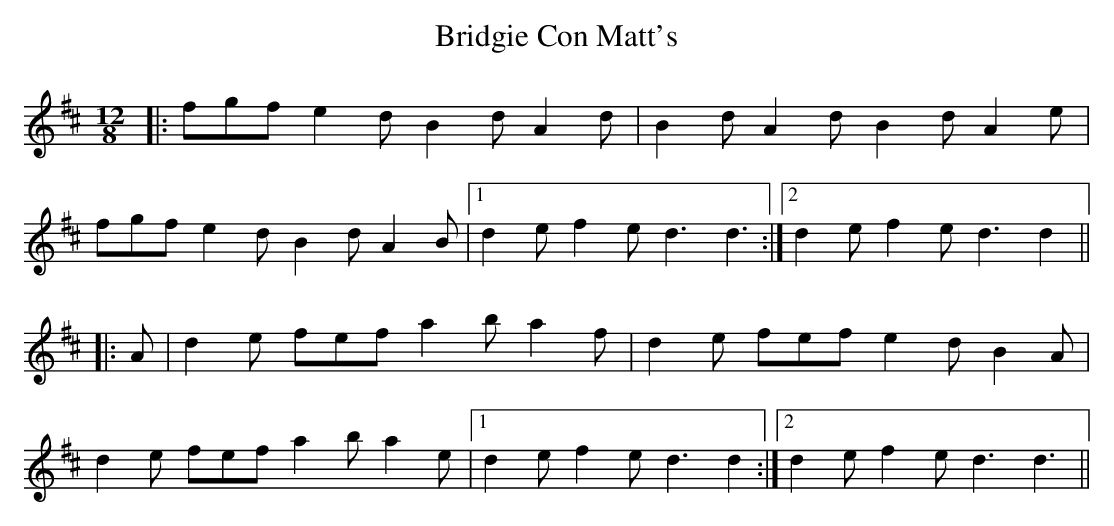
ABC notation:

X:1
T: Bridgie Con Matt's
M: 12/8
L: 1/8
K: Dmaj
|:fgf e2d B2d A2d|B2d A2d B2d A2e|
fgf e2d B2d A2B|1 d2e f2e d3 d3:|2 d2e f2e d3 d2||
|:A|d2e fef a2b a2f|d2e fef e2d B2A|
d2e fef a2b a2e|1 d2e f2e d3 d2:|2 d2e f2e d3 d3||
